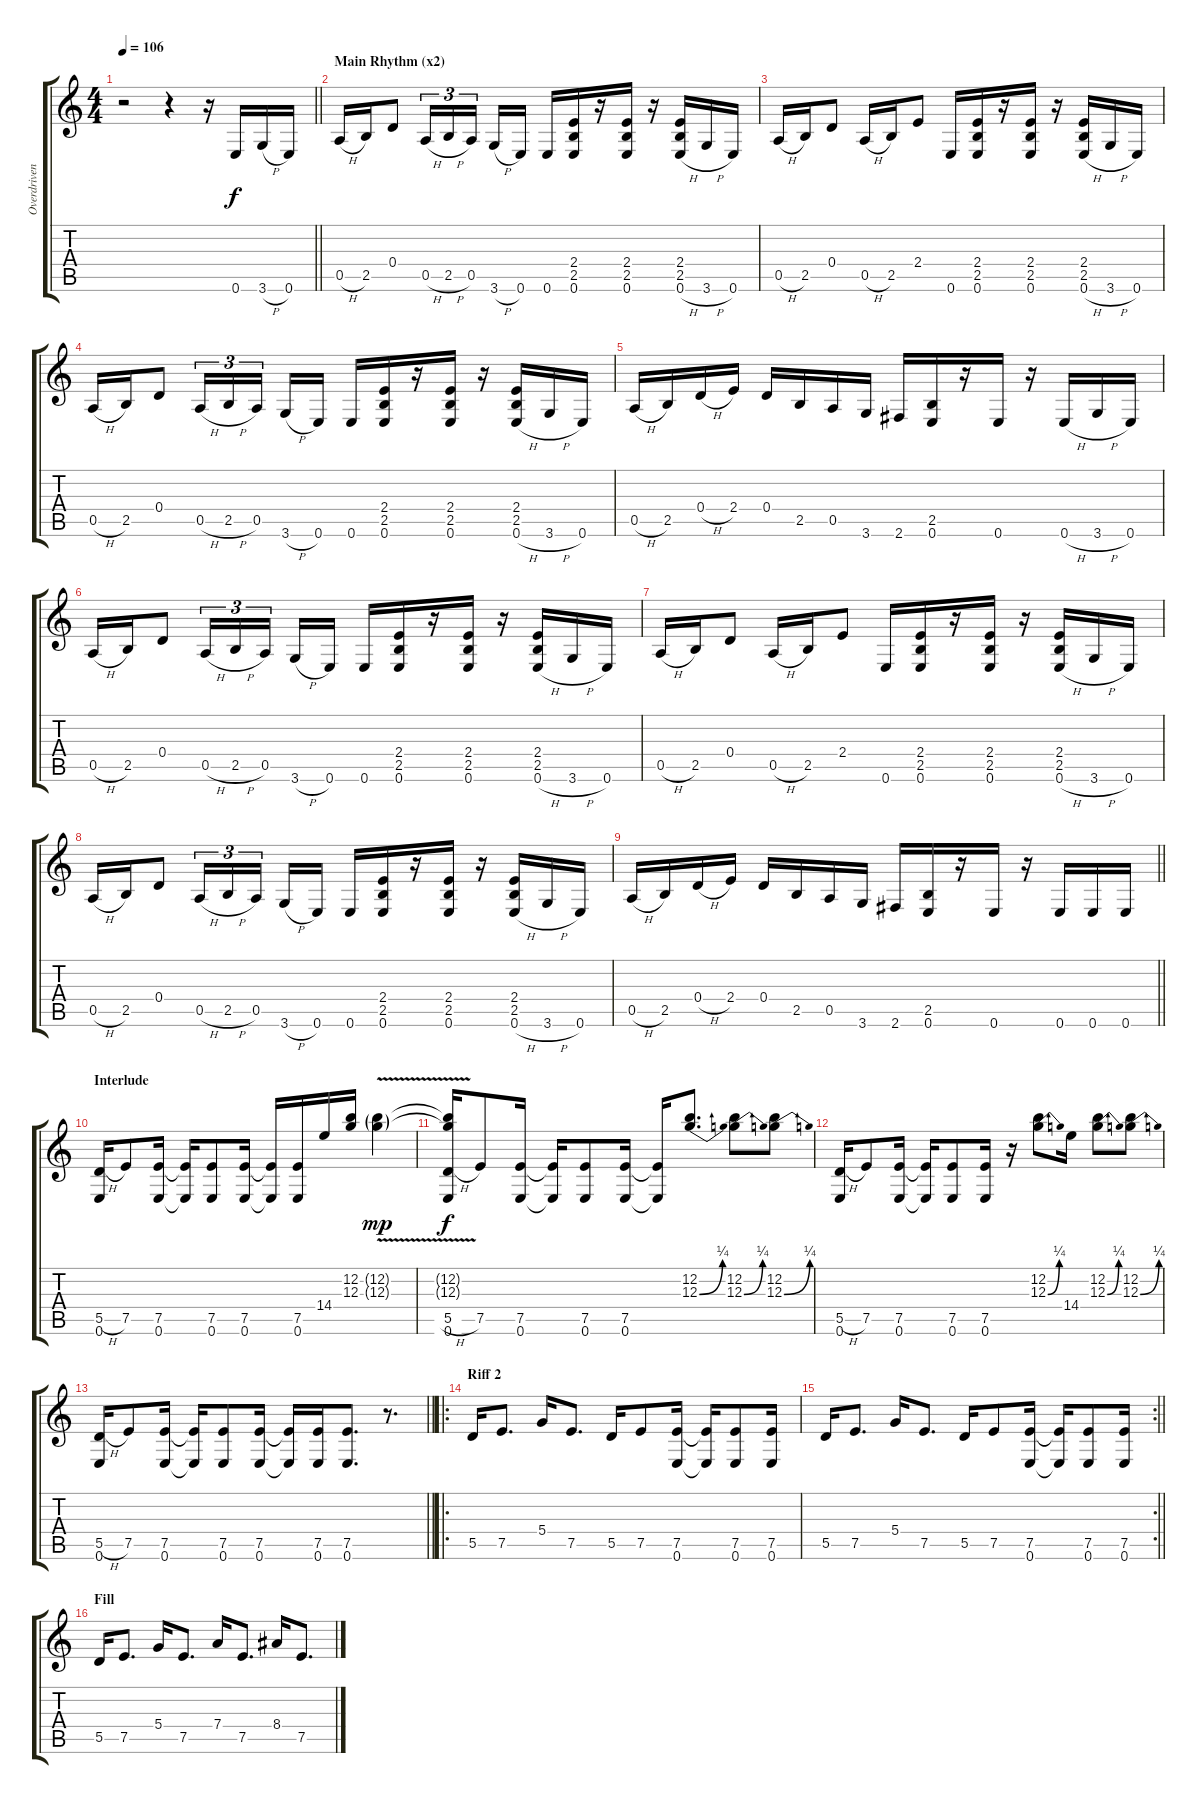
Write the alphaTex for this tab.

\track ("Overdriven Guitar" "Overdriven") {instrument electricguitarclean}
\staff {score tabs}
\tuning (E4 B3 G3 D3 A2 E2) {hide}
\ts (4 4)
\tempo 106
\clef g2
\barLineRight lightlight
\ks c
r.2{dy f instrument electricguitarclean} r.4 r.16 0.6.16 3.6{h}.16 0.6.16 |
\section ("" "Main Rhythm (x2)")
0.5{h}.16 2.5.16 0.4.8 0.5{h}.16{tu (3 2)} 2.5{h}.16{tu (3 2)} 0.5.16{tu (3 2) beam splitsecondary} 3.6{h}.16 0.6.16 0.6.16 (2.4 2.5 0.6).16 r.16 (2.4 2.5 0.6).16 r.16 (2.4 2.5 0.6{h}).16 3.6{h}.16 0.6.16 |
0.5{h}.16 2.5.16 0.4.8 0.5{h}.16 2.5.16 2.4.8 0.6.16 (2.4 2.5 0.6).16 r.16 (2.4 2.5 0.6).16 r.16 (2.4 2.5 0.6{h}).16 3.6{h}.16 0.6.16 |
0.5{h}.16 2.5.16 0.4.8 0.5{h}.16{tu (3 2)} 2.5{h}.16{tu (3 2)} 0.5.16{tu (3 2) beam splitsecondary} 3.6{h}.16 0.6.16 0.6.16 (2.4 2.5 0.6).16 r.16 (2.4 2.5 0.6).16 r.16 (2.4 2.5 0.6{h}).16 3.6{h}.16 0.6.16 |
0.5{h}.16 2.5.16 0.4{h}.16 2.4.16 0.4.16 2.5.16 0.5.16 3.6.16 2.6.16 (2.5 0.6).16 r.16 0.6.16 r.16 0.6{h}.16 3.6{h}.16 0.6.16 |
0.5{h}.16 2.5.16 0.4.8 0.5{h}.16{tu (3 2)} 2.5{h}.16{tu (3 2)} 0.5.16{tu (3 2) beam splitsecondary} 3.6{h}.16 0.6.16 0.6.16 (2.4 2.5 0.6).16 r.16 (2.4 2.5 0.6).16 r.16 (2.4 2.5 0.6{h}).16 3.6{h}.16 0.6.16 |
0.5{h}.16 2.5.16 0.4.8 0.5{h}.16 2.5.16 2.4.8 0.6.16 (2.4 2.5 0.6).16 r.16 (2.4 2.5 0.6).16 r.16 (2.4 2.5 0.6{h}).16 3.6{h}.16 0.6.16 |
0.5{h}.16 2.5.16 0.4.8 0.5{h}.16{tu (3 2)} 2.5{h}.16{tu (3 2)} 0.5.16{tu (3 2) beam splitsecondary} 3.6{h}.16 0.6.16 0.6.16 (2.4 2.5 0.6).16 r.16 (2.4 2.5 0.6).16 r.16 (2.4 2.5 0.6{h}).16 3.6{h}.16 0.6.16 |
\barLineRight lightlight
0.5{h}.16 2.5.16 0.4{h}.16 2.4.16 0.4.16 2.5.16 0.5.16 3.6.16 2.6.16 (2.5 0.6).16 r.16 0.6.16 r.16 0.6.16 0.6.16 0.6.16 |
\section ("" "Interlude")
(5.5{h} 0.6).16 7.5.8 (7.5 0.6).16 (7.5{t} 0.6{t}).16 (7.5 0.6).8 (7.5 0.6).16 (7.5{t} 0.6{t}).16 (7.5 0.6).16 14.4.16 (12.2 12.3).16 (12.2{v g} 12.3{v g}).4{dy mp} |
(12.2{t} 12.3{t} 5.5{h} 0.6).16{dy f} 7.5.8 (7.5 0.6).16 (7.5{t} 0.6{t}).16 (7.5 0.6).8 (7.5 0.6).16 (7.5{t} 0.6{t}).16 (12.2 12.3{be (bend 0 0 60 1)}).8{d} (12.2 12.3{be (bend 0 0 60 1)}).8 (12.2 12.3{be (bend 0 0 60 1)}).8 |
(5.5{h} 0.6).16 7.5.8 (7.5 0.6).16 (7.5{t} 0.6{t}).16 (7.5 0.6).8 (7.5 0.6).16 r.16 (12.2 12.3{be (bend 0 0 60 1)}).8 14.4.16 (12.2 12.3{be (bend 0 0 60 1)}).8 (12.2 12.3{be (bend 0 0 60 1)}).8 |
\barLineRight lightlight
(5.5{h} 0.6).16 7.5.8 (7.5 0.6).16 (7.5{t} 0.6{t}).16 (7.5 0.6).8 (7.5 0.6).16 (7.5{t} 0.6{t}).16 (7.5 0.6).16 (7.5 0.6).8{d} r.8{d} |
\ro
\section ("" "Riff 2")
5.5.16 7.5.8{d} 5.4.16 7.5.8{d} 5.5.16 7.5.8 (7.5 0.6).16 (7.5{t} 0.6{t}).16 (7.5 0.6).8 (7.5 0.6).16 |
\rc 2
\barLineRight lightlight
5.5.16 7.5.8{d} 5.4.16 7.5.8{d} 5.5.16 7.5.8 (7.5 0.6).16 (7.5{t} 0.6{t}).16 (7.5 0.6).8 (7.5 0.6).16 |
\section ("" "Fill")
5.5.16 7.5.8{d} 5.4.16 7.5.8{d} 7.4.16 7.5.8{d} 8.4.16 7.5.8{d}
